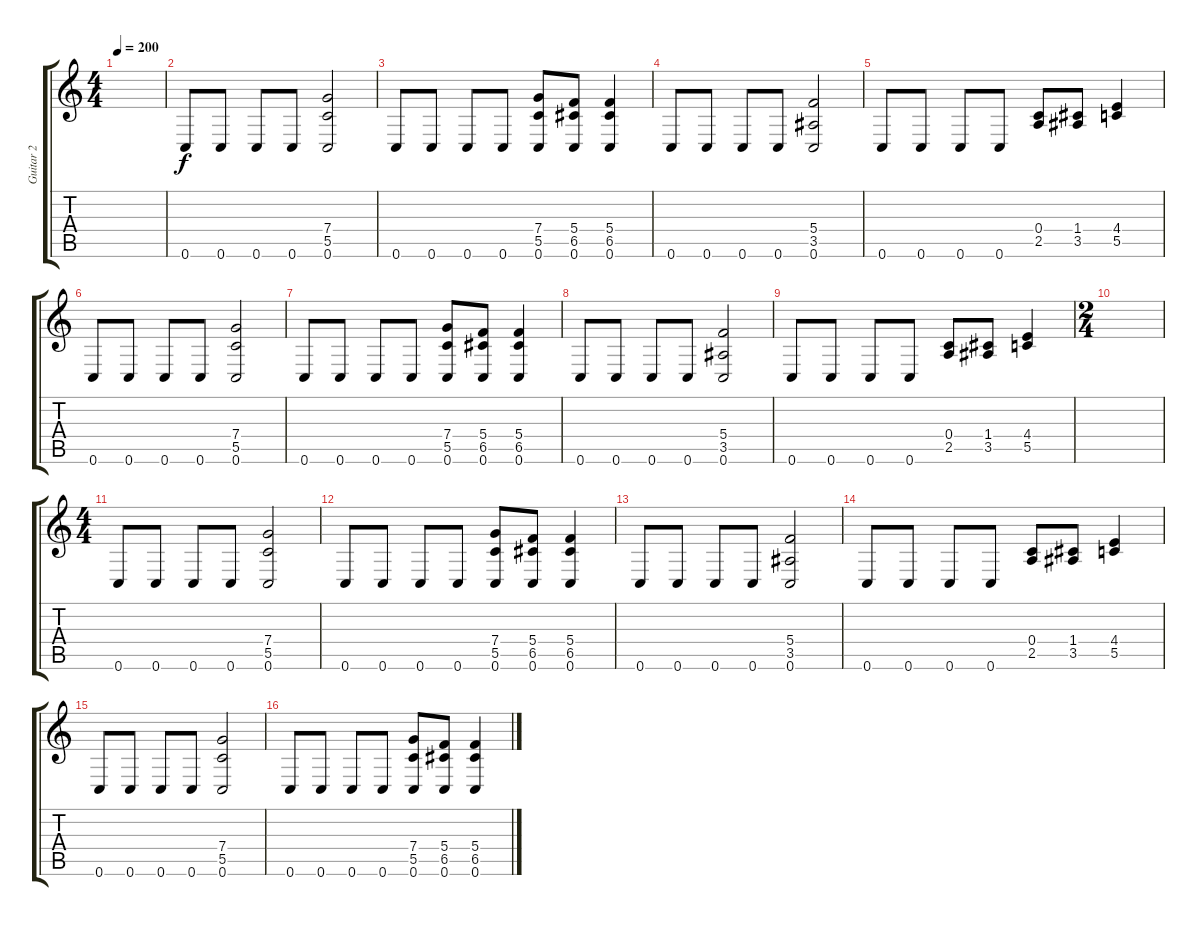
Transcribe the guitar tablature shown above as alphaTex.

\track ("Guitar 2" "Guitar 2") {instrument distortionguitar}
\staff {score tabs}
\tuning (D4 A3 F3 C3 G2 C2) {hide}
\ts (4 4)
\tempo 200
\clef g2
\ks c
|
0.6.8 0.6.8 0.6.8 0.6.8 (7.4 5.5 0.6).2 |
0.6.8 0.6.8 0.6.8 0.6.8 (7.4 5.5 0.6).8 (5.4 6.5 0.6).8 (5.4 6.5 0.6).4 |
0.6.8 0.6.8 0.6.8 0.6.8 (5.4 3.5 0.6).2 |
0.6.8 0.6.8 0.6.8 0.6.8 (0.4 2.5).8 (1.4 3.5).8 (4.4 5.5).4 |
0.6.8 0.6.8 0.6.8 0.6.8 (7.4 5.5 0.6).2 |
0.6.8 0.6.8 0.6.8 0.6.8 (7.4 5.5 0.6).8 (5.4 6.5 0.6).8 (5.4 6.5 0.6).4 |
0.6.8 0.6.8 0.6.8 0.6.8 (5.4 3.5 0.6).2 |
0.6.8 0.6.8 0.6.8 0.6.8 (0.4 2.5).8 (1.4 3.5).8 (4.4 5.5).4 |
\ts (2 4)
|
\ts (4 4)
0.6.8 0.6.8 0.6.8 0.6.8 (7.4 5.5 0.6).2 |
0.6.8 0.6.8 0.6.8 0.6.8 (7.4 5.5 0.6).8 (5.4 6.5 0.6).8 (5.4 6.5 0.6).4 |
0.6.8 0.6.8 0.6.8 0.6.8 (5.4 3.5 0.6).2 |
0.6.8 0.6.8 0.6.8 0.6.8 (0.4 2.5).8 (1.4 3.5).8 (4.4 5.5).4 |
0.6.8 0.6.8 0.6.8 0.6.8 (7.4 5.5 0.6).2 |
0.6.8 0.6.8 0.6.8 0.6.8 (7.4 5.5 0.6).8 (5.4 6.5 0.6).8 (5.4 6.5 0.6).4
